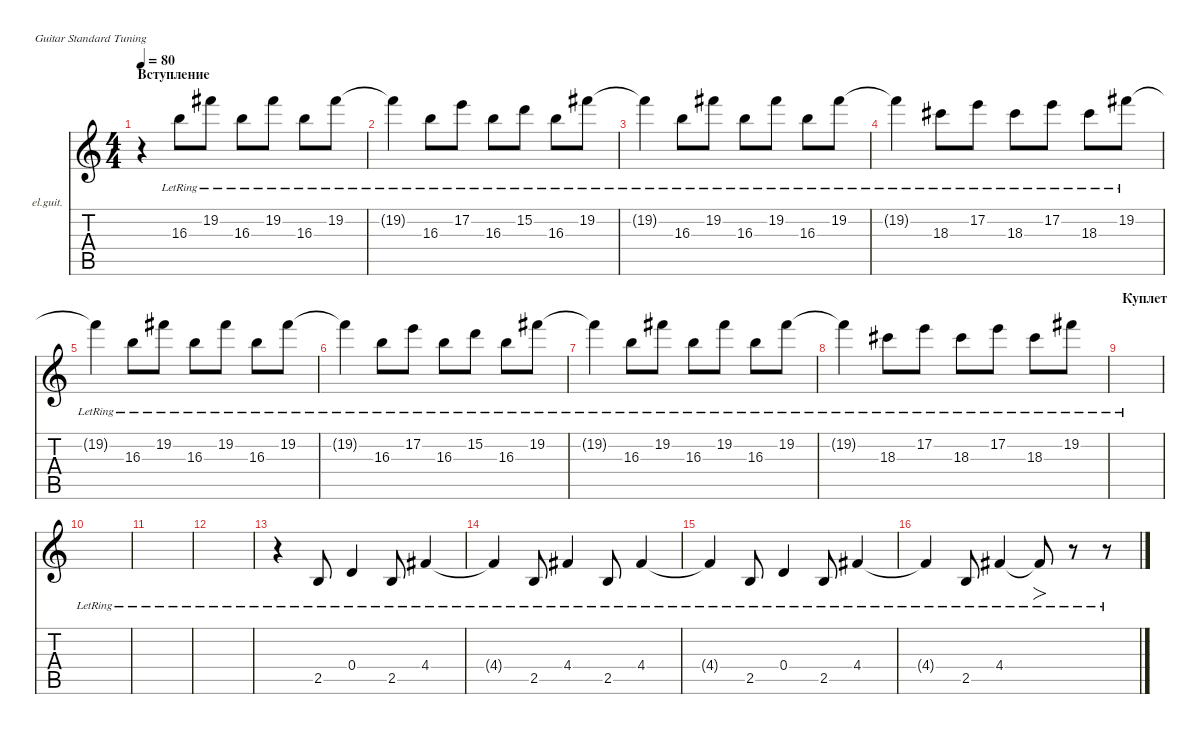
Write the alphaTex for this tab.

\defaultSystemsLayout 4
\hideDynamics
\bracketExtendMode nobrackets
\firstSystemTrackNameOrientation horizontal
\otherSystemsTrackNameOrientation horizontal
\track ("Clean Guitar" "el.guit.") {instrument electricguitarclean}
\staff {score tabs}
\tuning (E4 B3 G3 D3 A2 E2)
\ts (4 4)
\section ("" "Вступление")
\tempo 80
\clef g2
\ks c
r.4{dy mf instrument electricguitarclean} 16.3{lr}.8 19.2{lr}.8 16.3{lr}.8 19.2{lr}.8 16.3{lr}.8 19.2{lr}.8 |
19.2{lr t}.4 16.3{lr}.8 17.2{lr}.8 16.3{lr}.8 15.2{lr}.8 16.3{lr}.8 19.2{lr}.8 |
19.2{lr t}.4 16.3{lr}.8 19.2{lr}.8 16.3{lr}.8 19.2{lr}.8 16.3{lr}.8 19.2{lr}.8 |
19.2{lr t}.4 18.3{lr}.8 17.2{lr}.8 18.3{lr}.8 17.2{lr}.8 18.3{lr}.8 19.2{lr}.8 |
19.2{lr t}.4 16.3{lr}.8 19.2{lr}.8 16.3{lr}.8 19.2{lr}.8 16.3{lr}.8 19.2{lr}.8 |
19.2{lr t}.4 16.3{lr}.8 17.2{lr}.8 16.3{lr}.8 15.2{lr}.8 16.3{lr}.8 19.2{lr}.8 |
19.2{lr t}.4 16.3{lr}.8 19.2{lr}.8 16.3{lr}.8 19.2{lr}.8 16.3{lr}.8 19.2{lr}.8 |
19.2{lr t}.4 18.3{lr}.8 17.2{lr}.8 18.3{lr}.8 17.2{lr}.8 18.3{lr}.8 19.2{lr}.8 |
\section ("" "Куплет ")
|
|
|
|
r.4 2.5{lr}.8 0.4{lr}.4 2.5{lr}.8 4.4{lr}.4 |
4.4{lr t}.4 2.5{lr}.8 4.4{lr}.4 2.5{lr}.8 4.4{lr}.4 |
4.4{lr t}.4 2.5{lr}.8 0.4{lr}.4 2.5{lr}.8 4.4{lr}.4 |
4.4{lr t}.4 2.5{lr}.8 4.4{lr}.4 4.4{lr t}.8{fo} r.8 r.8
